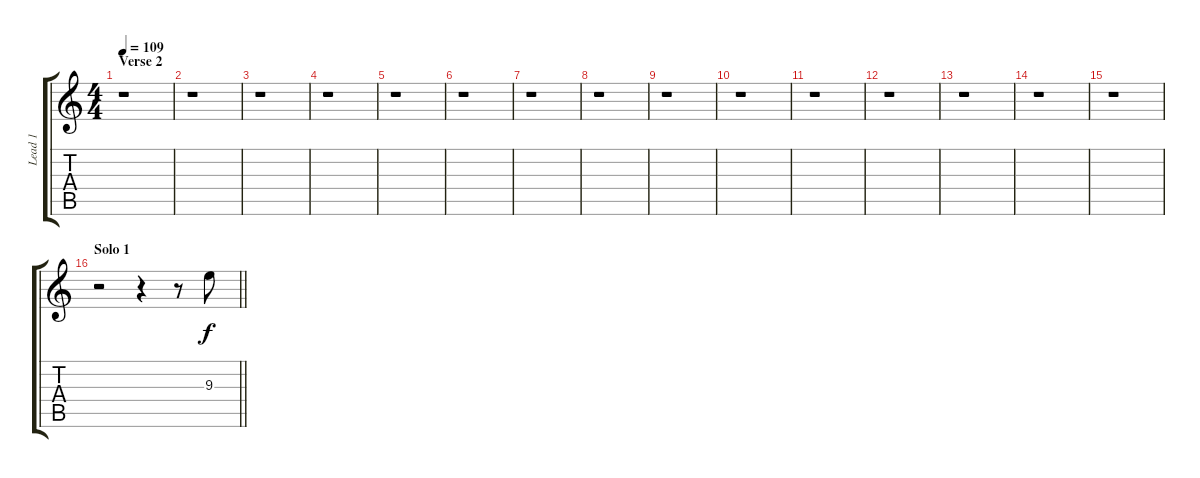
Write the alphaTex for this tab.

\track ("Lead 1" "Lead 1") {instrument distortionguitar}
\staff {score tabs}
\tuning (E4 B3 G3 D3 A2 D2) {hide}
\ts (4 4)
\section ("" "Verse 2")
\tempo 109
\clef g2
\ks c
r.1{dy f} |
r.1 |
r.1 |
r.1 |
r.1 |
r.1 |
r.1 |
r.1 |
r.1 |
r.1 |
r.1 |
r.1 |
r.1 |
r.1 |
r.1 |
\section ("" "Solo 1")
\barLineRight lightlight
r.2 r.4 r.8 9.3.8
